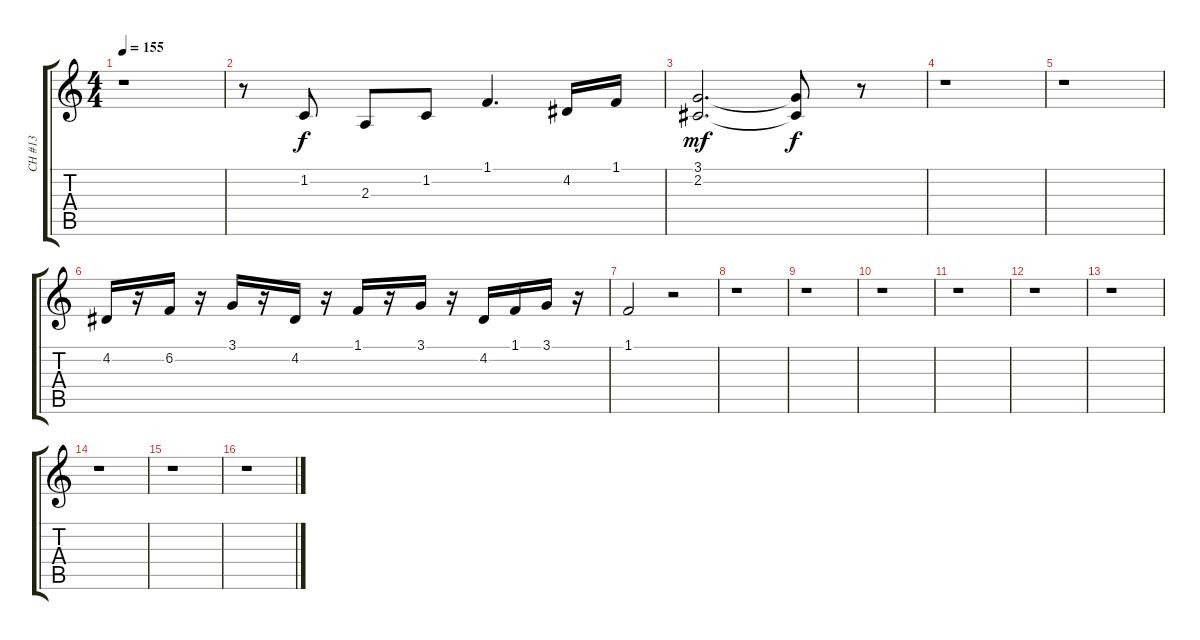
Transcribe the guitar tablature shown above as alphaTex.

\track ("CH #13" "CH #13") {instrument frenchhorn}
\staff {score tabs}
\tuning (E4 B3 G3 D3 A2 E2) {hide}
\ts (4 4)
\tempo 155
\clef g2
\ks c
r.1{dy mp} |
r.8 1.2.8{dy f} 2.3.8 1.2.8 1.1.4{d} 4.2.16 1.1.16 |
(3.1 2.2).2{d dy mf} (3.1{t} 2.2{t}).8{dy f} r.8 |
r.1 |
r.1 |
4.2.16 r.16 6.2.16 r.16 3.1.16 r.16 4.2.16 r.16 1.1.16 r.16 3.1.16 r.16 4.2.16 1.1.16 3.1.16 r.16 |
1.1.2 r.2 |
r.1 |
r.1 |
r.1 |
r.1 |
r.1 |
r.1 |
r.1 |
r.1 |
r.1
